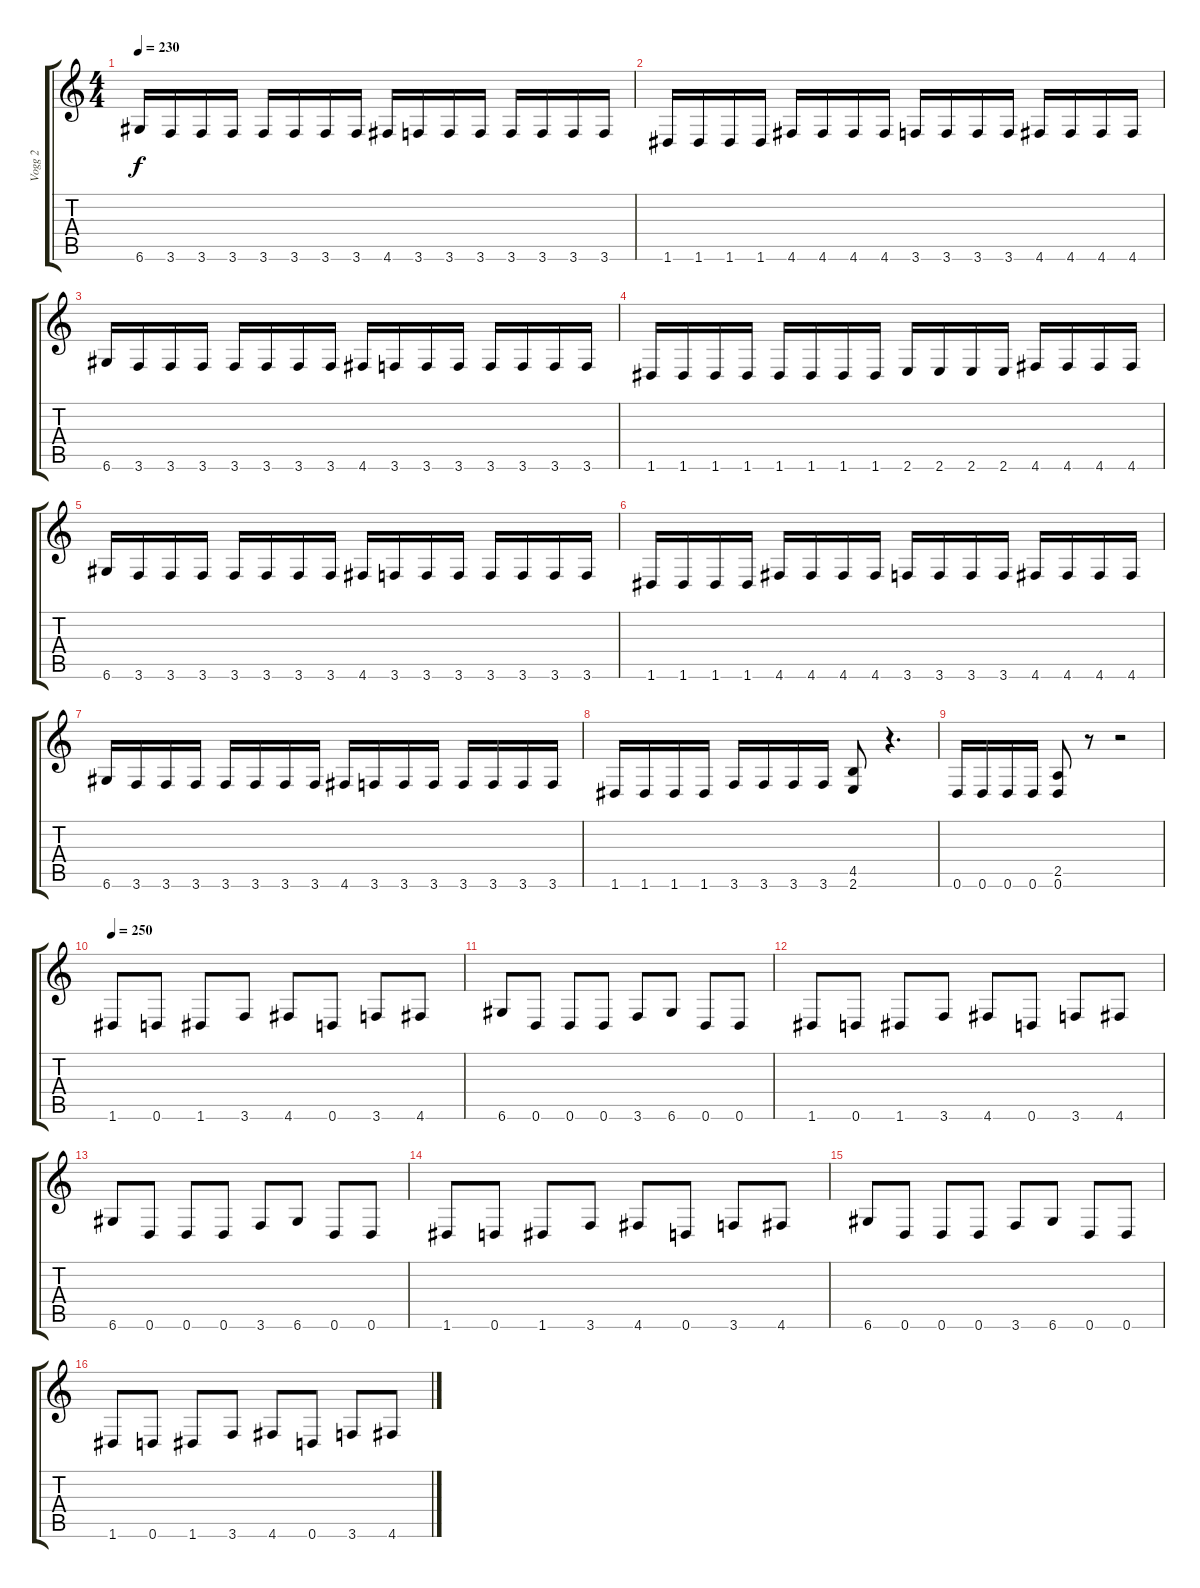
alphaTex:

\track ("Vogg 2" "Vogg 2") {instrument distortionguitar}
\staff {score tabs}
\tuning (D4 A3 F3 C3 G2 D2) {hide}
\ts (4 4)
\tempo 230
\clef g2
\ks c
6.6.16{dy f instrument distortionguitar} 3.6.16 3.6.16 3.6.16 3.6.16 3.6.16 3.6.16 3.6.16 4.6.16 3.6.16 3.6.16 3.6.16 3.6.16 3.6.16 3.6.16 3.6.16 |
1.6.16 1.6.16 1.6.16 1.6.16 4.6.16 4.6.16 4.6.16 4.6.16 3.6.16 3.6.16 3.6.16 3.6.16 4.6.16 4.6.16 4.6.16 4.6.16 |
6.6.16 3.6.16 3.6.16 3.6.16 3.6.16 3.6.16 3.6.16 3.6.16 4.6.16 3.6.16 3.6.16 3.6.16 3.6.16 3.6.16 3.6.16 3.6.16 |
1.6.16 1.6.16 1.6.16 1.6.16 1.6.16 1.6.16 1.6.16 1.6.16 2.6.16 2.6.16 2.6.16 2.6.16 4.6.16 4.6.16 4.6.16 4.6.16 |
6.6.16 3.6.16 3.6.16 3.6.16 3.6.16 3.6.16 3.6.16 3.6.16 4.6.16 3.6.16 3.6.16 3.6.16 3.6.16 3.6.16 3.6.16 3.6.16 |
1.6.16 1.6.16 1.6.16 1.6.16 4.6.16 4.6.16 4.6.16 4.6.16 3.6.16 3.6.16 3.6.16 3.6.16 4.6.16 4.6.16 4.6.16 4.6.16 |
6.6.16 3.6.16 3.6.16 3.6.16 3.6.16 3.6.16 3.6.16 3.6.16 4.6.16 3.6.16 3.6.16 3.6.16 3.6.16 3.6.16 3.6.16 3.6.16 |
1.6.16 1.6.16 1.6.16 1.6.16 3.6.16 3.6.16 3.6.16 3.6.16 (4.5 2.6).8 r.4{d} |
0.6.16 0.6.16 0.6.16 0.6.16 (2.5 0.6).8 r.8 r.2 |
\tempo 250
1.6.8 0.6.8 1.6.8 3.6.8 4.6.8 0.6.8 3.6.8 4.6.8 |
6.6.8 0.6.8 0.6.8 0.6.8 3.6.8 6.6.8 0.6.8 0.6.8 |
1.6.8 0.6.8 1.6.8 3.6.8 4.6.8 0.6.8 3.6.8 4.6.8 |
6.6.8 0.6.8 0.6.8 0.6.8 3.6.8 6.6.8 0.6.8 0.6.8 |
1.6.8 0.6.8 1.6.8 3.6.8 4.6.8 0.6.8 3.6.8 4.6.8 |
6.6.8 0.6.8 0.6.8 0.6.8 3.6.8 6.6.8 0.6.8 0.6.8 |
1.6.8 0.6.8 1.6.8 3.6.8 4.6.8 0.6.8 3.6.8 4.6.8
